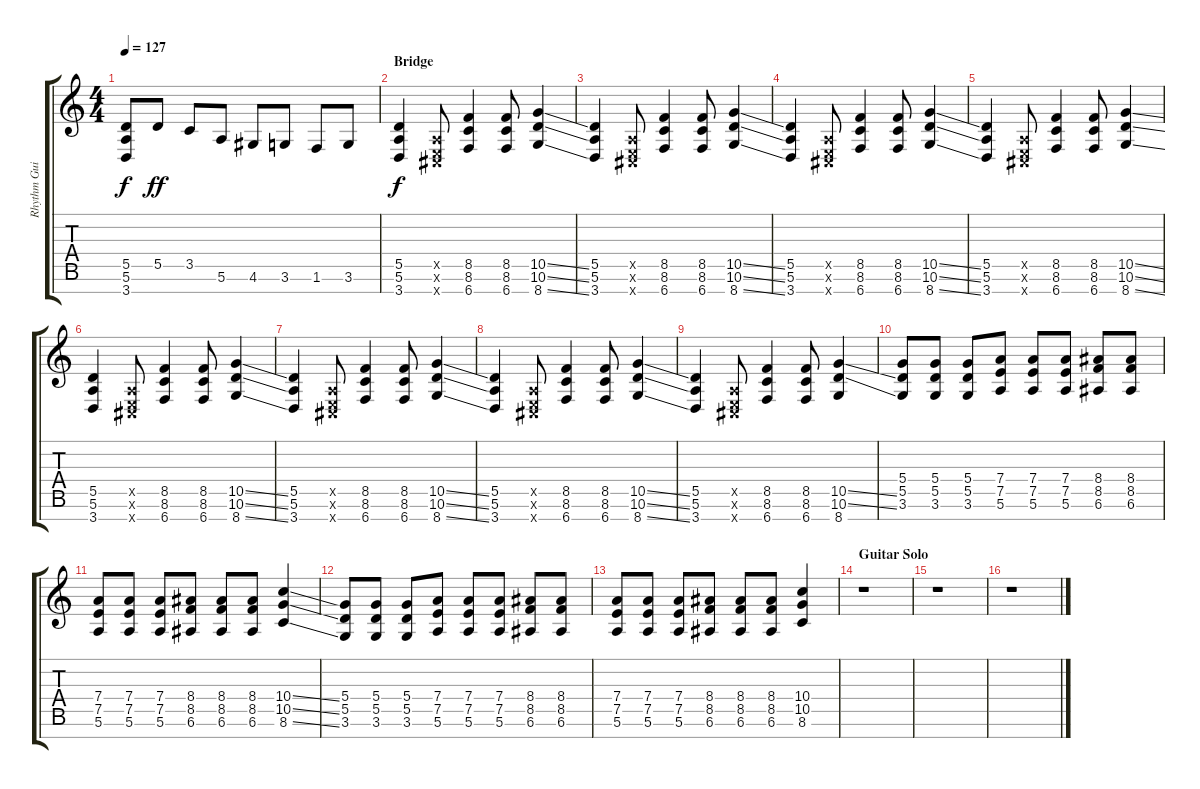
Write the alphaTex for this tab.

\track ("Rhythm Guitar" "Rhythm Gui") {instrument distortionguitar}
\staff {score tabs}
\tuning (E4 B3 G3 D3 A2 E2 B1) {hide}
\ts (4 4)
\tempo 127
\clef g2
\ks c
(5.5 5.6 3.7).8{dy f} 5.5.8{dy ff} 3.5.8 5.6.8 4.6.8 3.6.8 1.6.8 3.6.8 |
\section ("" "Bridge")
(5.5 5.6 3.7).4{dy f} (0.5{x} 0.6{x} 2.7{x}).8 (8.5 8.6 6.7).4 (8.5 8.6 6.7).8 (10.5{ss} 10.6{ss} 8.7{ss}).4 |
(5.5 5.6 3.7).4 (0.5{x} 0.6{x} 2.7{x}).8 (8.5 8.6 6.7).4 (8.5 8.6 6.7).8 (10.5{ss} 10.6{ss} 8.7{ss}).4 |
(5.5 5.6 3.7).4 (0.5{x} 0.6{x} 2.7{x}).8 (8.5 8.6 6.7).4 (8.5 8.6 6.7).8 (10.5{ss} 10.6{ss} 8.7{ss}).4 |
(5.5 5.6 3.7).4 (0.5{x} 0.6{x} 2.7{x}).8 (8.5 8.6 6.7).4 (8.5 8.6 6.7).8 (10.5{ss} 10.6{ss} 8.7{ss}).4 |
(5.5 5.6 3.7).4 (0.5{x} 0.6{x} 2.7{x}).8 (8.5 8.6 6.7).4 (8.5 8.6 6.7).8 (10.5{ss} 10.6{ss} 8.7{ss}).4 |
(5.5 5.6 3.7).4 (0.5{x} 0.6{x} 2.7{x}).8 (8.5 8.6 6.7).4 (8.5 8.6 6.7).8 (10.5{ss} 10.6{ss} 8.7{ss}).4 |
(5.5 5.6 3.7).4 (0.5{x} 0.6{x} 2.7{x}).8 (8.5 8.6 6.7).4 (8.5 8.6 6.7).8 (10.5{ss} 10.6{ss} 8.7{ss}).4 |
(5.5 5.6 3.7).4 (0.5{x} 0.6{x} 2.7{x}).8 (8.5 8.6 6.7).4 (8.5 8.6 6.7).8 (10.5{ss} 10.6{ss} 8.7).4 |
(5.4 5.5 3.6).8 (5.4 5.5 3.6).8 (5.4 5.5 3.6).8 (7.4 7.5 5.6).8 (7.4 7.5 5.6).8 (7.4 7.5 5.6).8 (8.4 8.5 6.6).8 (8.4 8.5 6.6).8 |
(7.4 7.5 5.6).8 (7.4 7.5 5.6).8 (7.4 7.5 5.6).8 (8.4 8.5 6.6).8 (8.4 8.5 6.6).8 (8.4 8.5 6.6).8 (10.4{ss} 10.5{ss} 8.6{ss}).4 |
(5.4 5.5 3.6).8 (5.4 5.5 3.6).8 (5.4 5.5 3.6).8 (7.4 7.5 5.6).8 (7.4 7.5 5.6).8 (7.4 7.5 5.6).8 (8.4 8.5 6.6).8 (8.4 8.5 6.6).8 |
(7.4 7.5 5.6).8 (7.4 7.5 5.6).8 (7.4 7.5 5.6).8 (8.4 8.5 6.6).8 (8.4 8.5 6.6).8 (8.4 8.5 6.6).8 (10.4 10.5 8.6).4 |
\section ("" "Guitar Solo")
r.1 |
r.1 |
r.1
